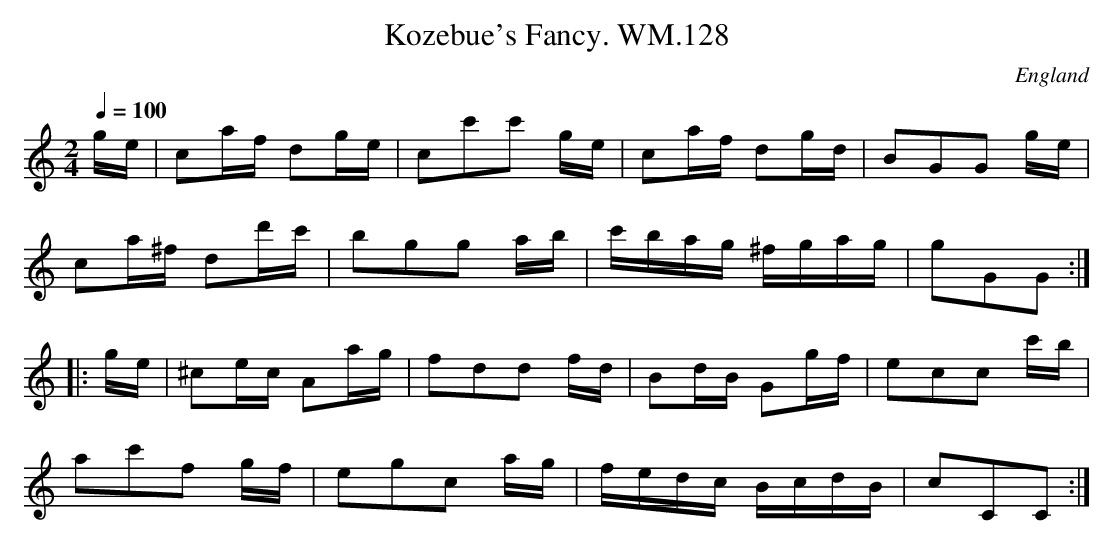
X:1
T:Kozebue's Fancy. WM.128
M:2/4
L:1/16
Q:1/4=100
O:England
K:C major
ge|c2af d2ge|c2c'2c'2 ge|c2af d2gd|B2G2G2 ge|!
c2a^f d2d'c'|b2g2g2 ab|c'bag ^fgag|g2G2G2:|!
|:ge|^c2ec A2ag|f2d2d2 fd|B2dB G2gf|e2c2c2 c'b|!
a2c'2f2 gf|e2g2c2 ag|fedc BcdB|c2C2C2:|
